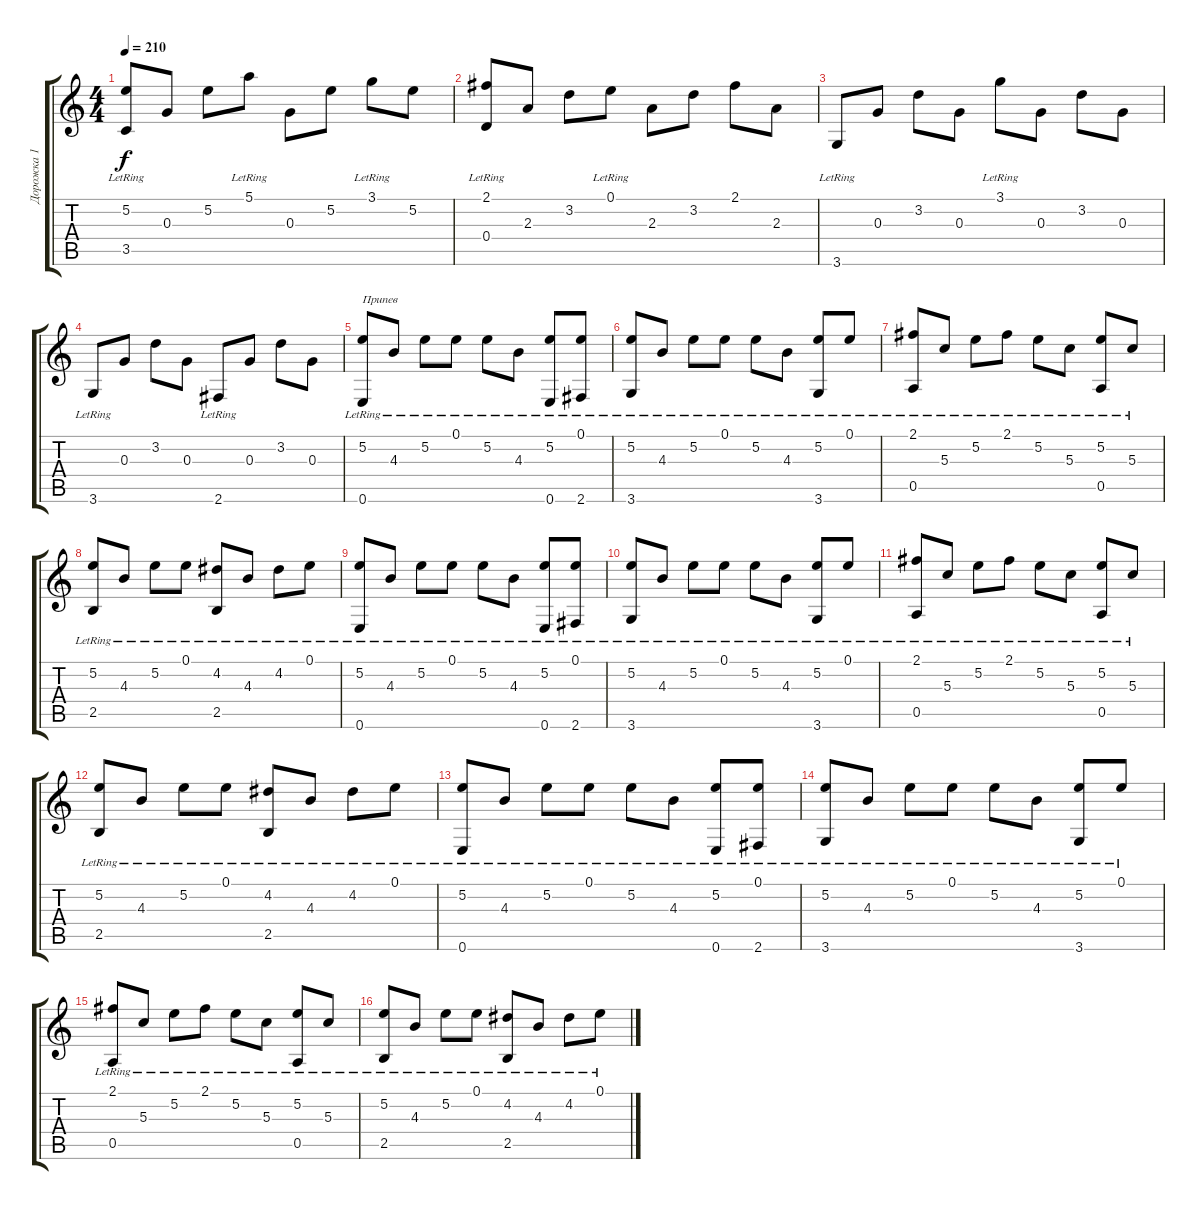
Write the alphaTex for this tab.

\track ("Дорожка 1" "Дорожка 1") {instrument acousticguitarsteel}
\staff {score tabs}
\tuning (E4 B3 G3 D3 A2 E2) {hide}
\ts (4 4)
\tempo 210
\clef g2
\ks c
(5.2{lr} 3.5{lr}).8{dy f} 0.3.8 5.2.8 5.1{lr}.8 0.3.8 5.2.8 3.1{lr}.8 5.2.8 |
(2.1{lr} 0.4{lr}).8 2.3.8 3.2.8 0.1{lr}.8 2.3.8 3.2.8 2.1.8 2.3.8 |
3.6{lr}.8 0.3.8 3.2.8 0.3.8 3.1{lr}.8 0.3.8 3.2.8 0.3.8 |
3.6{lr}.8 0.3.8 3.2.8 0.3.8 2.6{lr}.8 0.3.8 3.2.8 0.3.8 |
(5.2{lr} 0.6{lr}).8{txt "Припев"} 4.3{lr}.8 5.2{lr}.8 0.1{lr}.8 5.2{lr}.8 4.3{lr}.8 (5.2{lr} 0.6).8 (0.1{lr} 2.6).8 |
(5.2{lr} 3.6{lr}).8 4.3{lr}.8 5.2{lr}.8 0.1{lr}.8 5.2{lr}.8 4.3{lr}.8 (5.2{lr} 3.6).8 0.1{lr}.8 |
(2.1{lr} 0.5{lr}).8 5.3{lr}.8 5.2{lr}.8 2.1{lr}.8 5.2{lr}.8 5.3{lr}.8 (5.2{lr} 0.5).8 5.3{lr}.8 |
(5.2 2.5{lr}).8 4.3{lr}.8 5.2{lr}.8 0.1{lr}.8 (4.2 2.5{lr}).8 4.3{lr}.8 4.2{lr}.8 0.1{lr}.8 |
(5.2{lr} 0.6{lr}).8 4.3{lr}.8 5.2{lr}.8 0.1{lr}.8 5.2{lr}.8 4.3{lr}.8 (5.2{lr} 0.6).8 (0.1{lr} 2.6).8 |
(5.2{lr} 3.6{lr}).8 4.3{lr}.8 5.2{lr}.8 0.1{lr}.8 5.2{lr}.8 4.3{lr}.8 (5.2{lr} 3.6).8 0.1{lr}.8 |
(2.1{lr} 0.5{lr}).8 5.3{lr}.8 5.2{lr}.8 2.1{lr}.8 5.2{lr}.8 5.3{lr}.8 (5.2{lr} 0.5).8 5.3{lr}.8 |
(5.2 2.5{lr}).8 4.3{lr}.8 5.2{lr}.8 0.1{lr}.8 (4.2 2.5{lr}).8 4.3{lr}.8 4.2{lr}.8 0.1{lr}.8 |
(5.2{lr} 0.6{lr}).8 4.3{lr}.8 5.2{lr}.8 0.1{lr}.8 5.2{lr}.8 4.3{lr}.8 (5.2{lr} 0.6).8 (0.1{lr} 2.6).8 |
(5.2{lr} 3.6{lr}).8 4.3{lr}.8 5.2{lr}.8 0.1{lr}.8 5.2{lr}.8 4.3{lr}.8 (5.2{lr} 3.6).8 0.1{lr}.8 |
(2.1{lr} 0.5{lr}).8 5.3{lr}.8 5.2{lr}.8 2.1{lr}.8 5.2{lr}.8 5.3{lr}.8 (5.2{lr} 0.5).8 5.3{lr}.8 |
(5.2 2.5{lr}).8 4.3{lr}.8 5.2{lr}.8 0.1{lr}.8 (4.2 2.5{lr}).8 4.3{lr}.8 4.2{lr}.8 0.1{lr}.8
